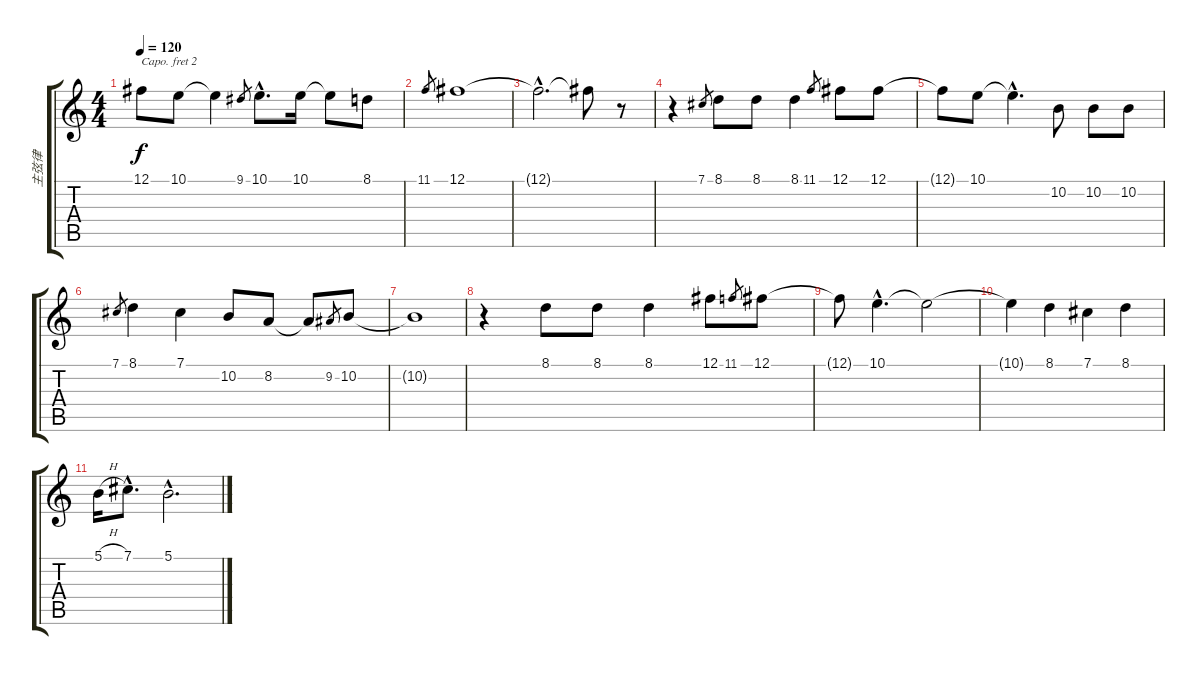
\track ("主弦律" "主弦律") {instrument harmonica}
\staff {score tabs}
\capo 2
\tuning (E4 B3 G3 D3 A2 E2) {hide}
\ts (4 4)
\tempo 120
\clef g2
\ks c
12.1{t}.8{dy f} 10.1.8 10.1{t}.4 9.1.8{gr} 10.1{hac}.8{d} 10.1.16 10.1{t}.8 8.1.8 |
11.1.8{gr} 12.1.1 |
12.1{hac t}.2{d} 12.1{t}.8 r.8 |
r.4 7.1.8{gr} 8.1.8 8.1.8 8.1.4 11.1.8{gr} 12.1.8 12.1.8 |
12.1{t}.8 10.1.8 10.1{hac t}.4{d} 10.2.8 10.2.8 10.2.8 |
7.1.8{gr} 8.1.4 7.1.4 10.2.8 8.2.8 8.2{t}.8 9.2.8{gr} 10.2.8 |
10.2{t}.1 |
r.4 8.1.8 8.1.8 8.1.4 12.1.8 11.1.8{gr} 12.1.8 |
12.1{t}.8 10.1{hac}.4{d} 10.1{t}.2 |
10.1{t}.4 8.1.4 7.1.4 8.1.4 |
5.1{h}.16 7.1{hac}.8{d} 5.1{hac}.2{d}
